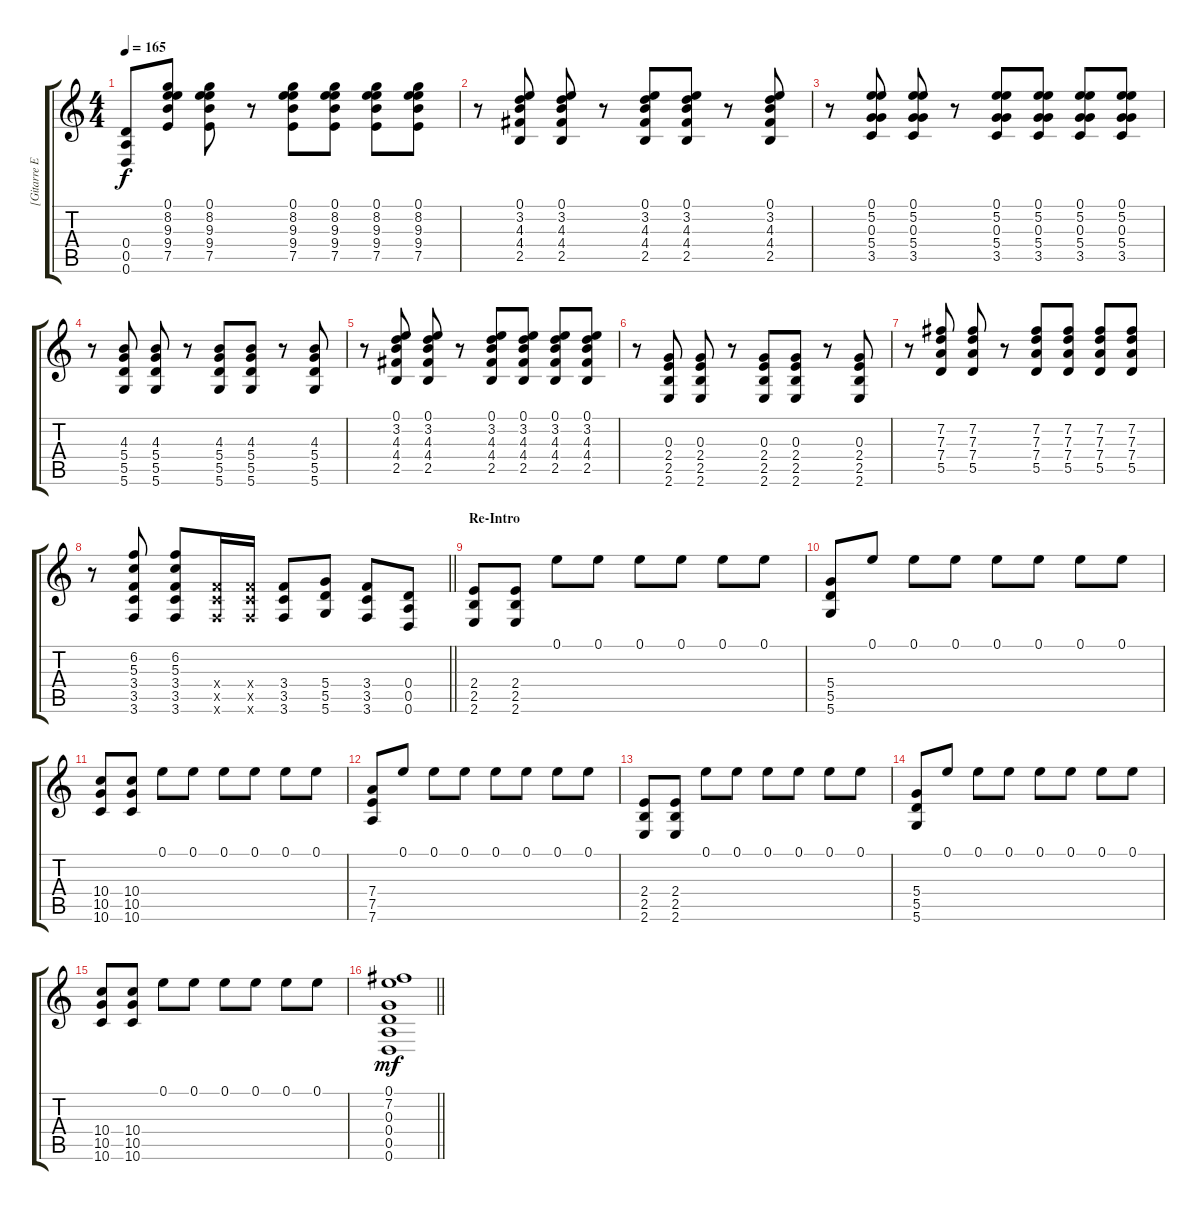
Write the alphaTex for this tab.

\track ("[Gitarre Effekt]" "[Gitarre E") {instrument distortionguitar}
\staff {score tabs}
\tuning (E4 B3 G3 D3 A2 D2) {hide}
\ts (4 4)
\tempo 165
\clef g2
\ks c
(0.4{t} 0.5{t} 0.6{t}).8{dy f} (0.1 8.2 9.3 9.4 7.5).8 (0.1 8.2 9.3 9.4 7.5).8 r.8 (0.1 8.2 9.3 9.4 7.5).8 (0.1 8.2 9.3 9.4 7.5).8 (0.1 8.2 9.3 9.4 7.5).8 (0.1 8.2 9.3 9.4 7.5).8 |
r.8 (0.1 3.2 4.3 4.4 2.5).8 (0.1 3.2 4.3 4.4 2.5).8 r.8 (0.1 3.2 4.3 4.4 2.5).8 (0.1 3.2 4.3 4.4 2.5).8 r.8 (0.1 3.2 4.3 4.4 2.5).8 |
r.8 (0.1 5.2 0.3 5.4 3.5).8 (0.1 5.2 0.3 5.4 3.5).8 r.8 (0.1 5.2 0.3 5.4 3.5).8 (0.1 5.2 0.3 5.4 3.5).8 (0.1 5.2 0.3 5.4 3.5).8 (0.1 5.2 0.3 5.4 3.5).8 |
r.8 (4.3 5.4 5.5 5.6).8 (4.3 5.4 5.5 5.6).8 r.8 (4.3 5.4 5.5 5.6).8 (4.3 5.4 5.5 5.6).8 r.8 (4.3 5.4 5.5 5.6).8 |
r.8 (0.1 3.2 4.3 4.4 2.5).8 (0.1 3.2 4.3 4.4 2.5).8 r.8 (0.1 3.2 4.3 4.4 2.5).8 (0.1 3.2 4.3 4.4 2.5).8 (0.1 3.2 4.3 4.4 2.5).8 (0.1 3.2 4.3 4.4 2.5).8 |
r.8 (0.3 2.4 2.5 2.6).8 (0.3 2.4 2.5 2.6).8 r.8 (0.3 2.4 2.5 2.6).8 (0.3 2.4 2.5 2.6).8 r.8 (0.3 2.4 2.5 2.6).8 |
r.8 (7.2 7.3 7.4 5.5).8 (7.2 7.3 7.4 5.5).8 r.8 (7.2 7.3 7.4 5.5).8 (7.2 7.3 7.4 5.5).8 (7.2 7.3 7.4 5.5).8 (7.2 7.3 7.4 5.5).8 |
\barLineRight lightlight
r.8 (6.2 5.3 3.4 3.5 3.6).8 (6.2 5.3 3.4 3.5 3.6).8 (3.4{x} 3.5{x} 3.6{x}).16 (3.4{x} 3.5{x} 3.6{x}).16 (3.4 3.5 3.6).8 (5.4 5.5 5.6).8 (3.4 3.5 3.6).8 (0.4 0.5 0.6).8 |
\section ("" "Re-Intro")
(2.4 2.5 2.6).8{volume 12} (2.4 2.5 2.6).8 0.1.8 0.1.8 0.1.8 0.1.8 0.1.8 0.1.8 |
(5.4 5.5 5.6).8 0.1.8 0.1.8 0.1.8 0.1.8 0.1.8 0.1.8 0.1.8 |
(10.4 10.5 10.6).8 (10.4 10.5 10.6).8 0.1.8 0.1.8 0.1.8 0.1.8 0.1.8 0.1.8 |
(7.4 7.5 7.6).8 0.1.8 0.1.8 0.1.8 0.1.8 0.1.8 0.1.8 0.1.8 |
(2.4 2.5 2.6).8 (2.4 2.5 2.6).8 0.1.8 0.1.8 0.1.8 0.1.8 0.1.8 0.1.8 |
(5.4 5.5 5.6).8 0.1.8 0.1.8 0.1.8 0.1.8 0.1.8 0.1.8 0.1.8 |
(10.4 10.5 10.6).8 (10.4 10.5 10.6).8 0.1.8 0.1.8 0.1.8 0.1.8 0.1.8 0.1.8 |
\barLineRight lightlight
(0.1 7.2 0.3 0.4 0.5 0.6).1{dy mf volume 16 instrument overdrivenguitar}
